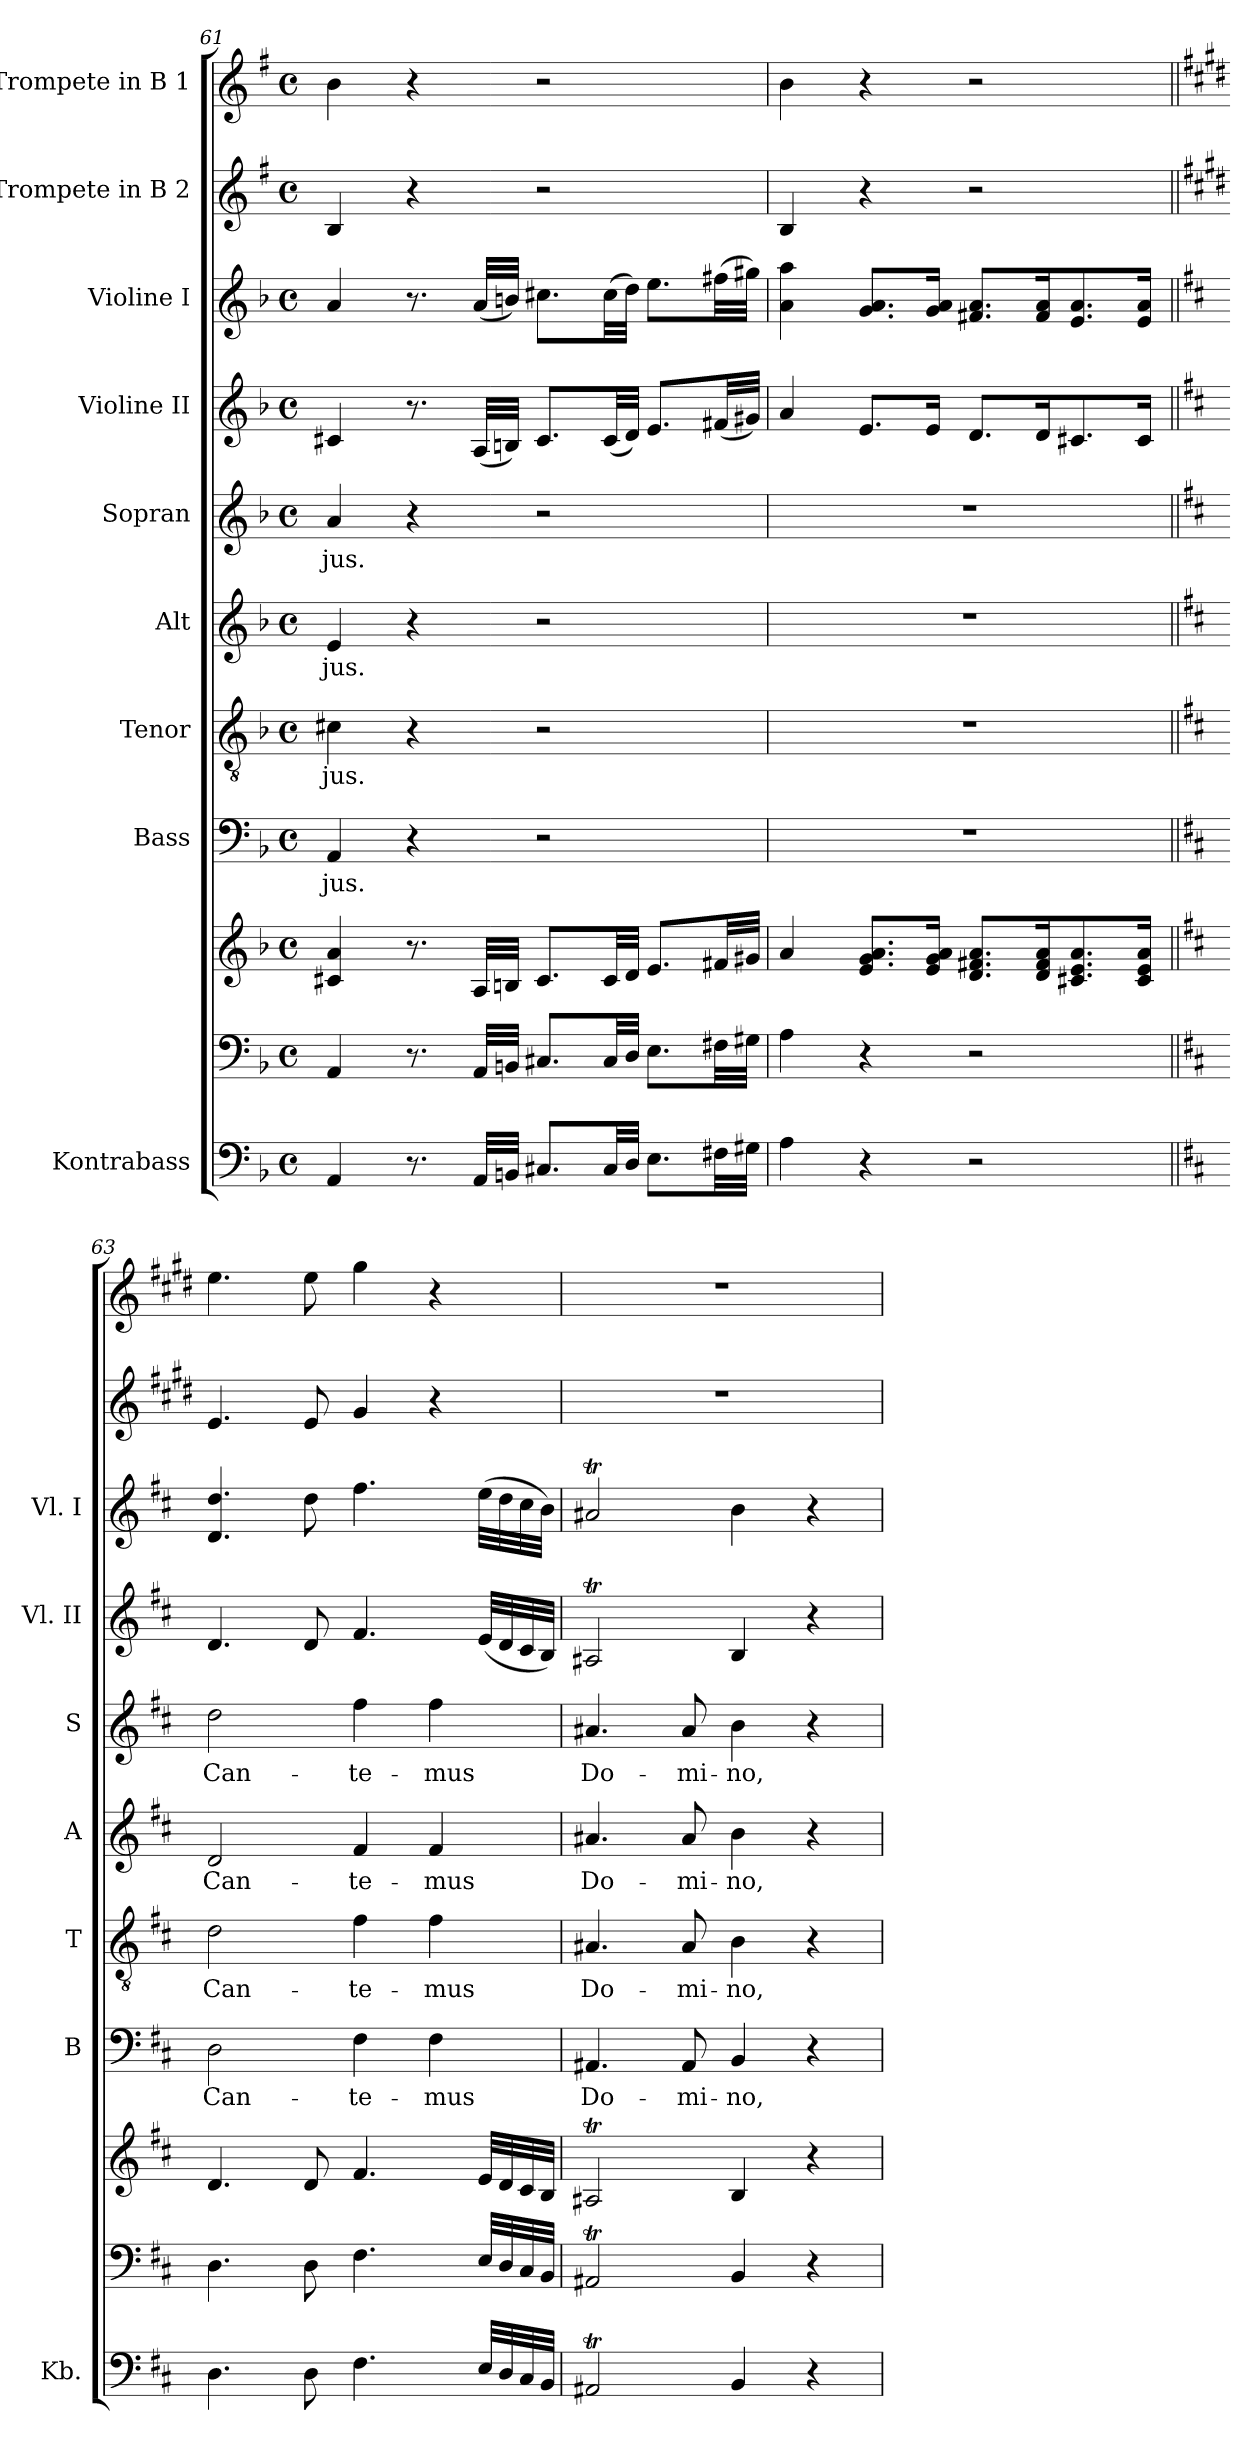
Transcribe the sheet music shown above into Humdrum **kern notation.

**kern	**kern	**kern	**kern	**text	**kern	**text	**kern	**text	**kern	**text	**kern	**kern	**kern	**kern
*part10	*part9	*part9	*part8	*part8	*part7	*part7	*part6	*part6	*part5	*part5	*part4	*part3	*part2	*part1
*staff11	*staff10	*staff9	*staff8	*staff8	*staff7	*staff7	*staff6	*staff6	*staff5	*staff5	*staff4	*staff3	*staff2	*staff1
*I"Kontrabass	*	*	*I"Bass	*	*I"Tenor	*	*I"Alt	*	*I"Sopran	*	*I"Violine II	*I"Violine I	*I"Trompete in B 2	*I"Trompete in B 1
*I'Kb.	*	*	*I'B	*	*I'T	*	*I'A	*	*I'S	*	*I'Vl. II	*I'Vl. I	*	*
*clefF4	*clefF4	*clefG2	*clefF4	*	*clefGv2	*	*clefG2	*	*clefG2	*	*clefG2	*clefG2	*clefG2	*clefG2
*ITrd7c12	*	*	*	*	*	*	*	*	*	*	*	*	*ITrd1c2	*ITrd1c2
*k[b-]	*k[b-]	*k[b-]	*k[b-]	*	*k[b-]	*	*k[b-]	*	*k[b-]	*	*k[b-]	*k[b-]	*k[b-]	*k[b-]
*F:	*F:	*F:	*F:	*	*F:	*	*F:	*	*F:	*	*F:	*F:	*F:	*F:
*M4/4	*M4/4	*M4/4	*M4/4	*	*M4/4	*	*M4/4	*	*M4/4	*	*M4/4	*M4/4	*M4/4	*M4/4
*met(c)	*met(c)	*met(c)	*met(c)	*	*met(c)	*	*met(c)	*	*met(c)	*	*met(c)	*met(c)	*met(c)	*met(c)
=61	=61	=61	=61	=61	=61	=61	=61	=61	=61	=61	=61	=61	=61	=61
!	!	!	!	!LO:LY:b	!	!LO:LY:b	!	!LO:LY:b	!	!LO:LY:b	!	!	!	!
4AAA/	4AA/	4c#X/ 4a/	4AA/	-jus.	4c#X\	-jus.	4e/	-jus.	4a/	-jus.	4c#X/	4a/	4A/	4a\
8.r	8.r	8.r	4r	.	4r	.	4r	.	4r	.	8.r	8.r	4r	4r
32AAA/LLL	32AA/LLL	32A/LLL	.	.	.	.	.	.	.	.	(<32A/LLL	(<32a/LLL	.	.
32BBBn/JJJ	32BBn/JJJ	32Bn/JJJ	.	.	.	.	.	.	.	.	32Bn/JJJ)	32bn/JJJ)	.	.
8.CC#X/L	8.C#X/L	8.c#/L	2r	.	2r	.	2r	.	2r	.	8.c#/L	8.cc#X\L	2r	2r
32CC#/LL	32C#/LL	32c#/LL	.	.	.	.	.	.	.	.	(<32c#/LL	(>32cc#\LL	.	.
32DD/JJJ	32D/JJJ	32d/JJJ	.	.	.	.	.	.	.	.	32d/JJJ)	32dd\JJJ)	.	.
8.EE\L	8.E\L	8.e/L	.	.	.	.	.	.	.	.	8.e/L	8.ee\L	.	.
32FF#X\LL	32F#X\LL	32f#X/LL	.	.	.	.	.	.	.	.	(<32f#X/LL	(>32ff#X\LL	.	.
32GG#X\JJJ	32G#X\JJJ	32g#X/JJJ	.	.	.	.	.	.	.	.	32g#X/JJJ)	32gg#X\JJJ)	.	.
=62	=62	=62	=62	=62	=62	=62	=62	=62	=62	=62	=62	=62	=62	=62
4AA\	4A\	4a/	1r	.	1r	.	1r	.	1r	.	4a/	4a\ 4aa\	4A/	4a\
4r	4r	8.e/ 8.g/ 8.a/L	.	.	.	.	.	.	.	.	8.e/L	8.g/ 8.a/L	4r	4r
.	.	16e/ 16g/ 16a/Jk	.	.	.	.	.	.	.	.	16e/Jk	16g/ 16a/Jk	.	.
2r	2r	8.d/ 8.f#X/ 8.a/L	.	.	.	.	.	.	.	.	8.d/L	8.f#X/ 8.a/L	2r	2r
.	.	16d/ 16f#/ 16a/k	.	.	.	.	.	.	.	.	16d/k	16f#/ 16a/k	.	.
.	.	8.c#X/ 8.e/ 8.a/	.	.	.	.	.	.	.	.	8.c#X/	8.e/ 8.a/	.	.
.	.	16c#/ 16e/ 16a/Jk	.	.	.	.	.	.	.	.	16c#/Jk	16e/ 16a/Jk	.	.
!!LO:PB:g=z
=63||	=63||	=63||	=63||	=63||	=63||	=63||	=63||	=63||	=63||	=63||	=63||	=63||	=63||	=63||
*k[f#c#]	*k[f#c#]	*k[f#c#]	*k[f#c#]	*	*k[f#c#]	*	*k[f#c#]	*	*k[f#c#]	*	*k[f#c#]	*k[f#c#]	*k[f#c#]	*k[f#c#]
*D:	*D:	*D:	*D:	*	*D:	*	*D:	*	*D:	*	*D:	*D:	*D:	*D:
!	!	!	!	!LO:LY:b	!	!LO:LY:b	!	!LO:LY:b	!	!LO:LY:b	!	!	!	!
4.DD\	4.D\	4.d/	2D\	Can-	2d\	Can-	2d/	Can-	2dd\	Can-	4.d/	4.d/ 4.dd/	4.d/	4.dd\
8DD\	8D\	8d/	.	.	.	.	.	.	.	.	8d/	8dd\	8d/	8dd\
!	!	!	!	!LO:LY:b	!	!LO:LY:b	!	!LO:LY:b	!	!LO:LY:b	!	!	!	!
4.FF#\	4.F#\	4.f#/	4F#\	-te-	4f#\	-te-	4f#/	-te-	4ff#\	-te-	4.f#/	4.ff#\	4f#/	4ff#\
!	!	!	!	!LO:LY:b	!	!LO:LY:b	!	!LO:LY:b	!	!LO:LY:b	!	!	!	!
.	.	.	4F#\	-mus	4f#\	-mus	4f#/	-mus	4ff#\	-mus	.	.	4r	4r
32EE/LLL	32E/LLL	32e/LLL	.	.	.	.	.	.	.	.	(<32e/LLL	(>32ee\LLL	.	.
32DD/	32D/	32d/	.	.	.	.	.	.	.	.	32d/	32dd\	.	.
32CC#/	32C#/	32c#/	.	.	.	.	.	.	.	.	32c#/	32cc#\	.	.
32BBB/JJJ	32BB/JJJ	32B/JJJ	.	.	.	.	.	.	.	.	32B/JJJ)	32b\JJJ)	.	.
=64	=64	=64	=64	=64	=64	=64	=64	=64	=64	=64	=64	=64	=64	=64
!	!	!	!	!LO:LY:b	!	!LO:LY:b	!	!LO:LY:b	!	!LO:LY:b	!	!	!	!
2AAA#Xt/	2AA#Xt/	2A#Xt/	4.AA#X/	Do-	4.A#X/	Do-	4.a#X/	Do-	4.a#X/	Do-	2A#Xt/	2a#Xt/	1r	1r
!	!	!	!	!LO:LY:b	!	!LO:LY:b	!	!LO:LY:b	!	!LO:LY:b	!	!	!	!
.	.	.	8AA#/	-mi-	8A#/	-mi-	8a#/	-mi-	8a#/	-mi-	.	.	.	.
!	!	!	!	!LO:LY:b	!	!LO:LY:b	!	!LO:LY:b	!	!LO:LY:b	!	!	!	!
4BBB/	4BB/	4B/	4BB/	-no,	4B\	-no,	4b\	-no,	4b\	-no,	4B/	4b\	.	.
4r	4r	4r	4r	.	4r	.	4r	.	4r	.	4r	4r	.	.
=	=	=	=	=	=	=	=	=	=	=	=	=	=	=
*-	*-	*-	*-	*-	*-	*-	*-	*-	*-	*-	*-	*-	*-	*-
